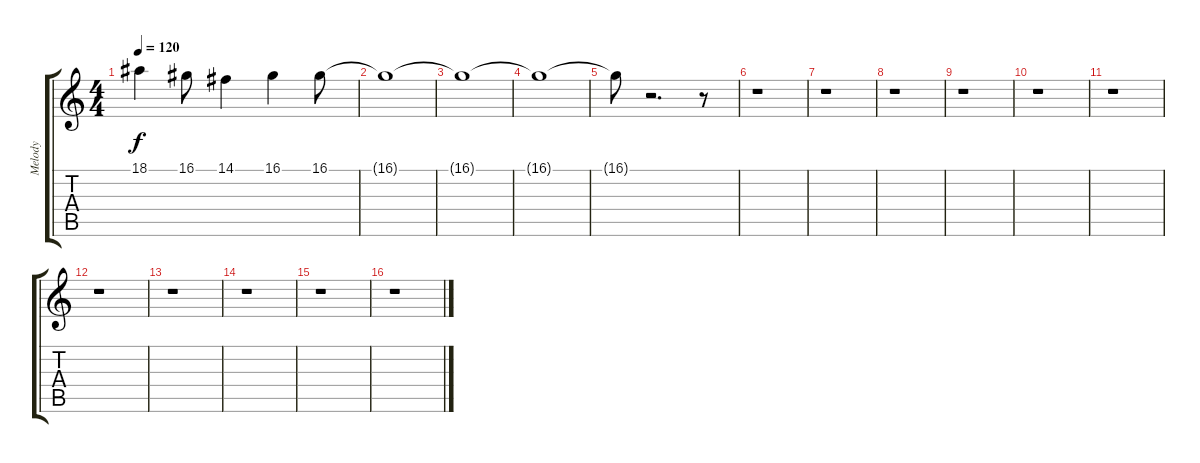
\track ("Melody" "Melody") {instrument lead8bassandlead}
\staff {score tabs}
\tuning (E4 B3 G3 D3 A2 E2) {hide}
\ts (4 4)
\tempo 120
\clef g2
\ks c
18.1{t}.4{dy f} 16.1.8 14.1.4 16.1.4 16.1.8 |
16.1{t}.1 |
16.1{t}.1 |
16.1{t}.1 |
16.1{t}.8 r.2{d} r.8 |
r.1 |
r.1 |
r.1 |
r.1 |
r.1 |
r.1 |
r.1 |
r.1 |
r.1 |
r.1 |
r.1
